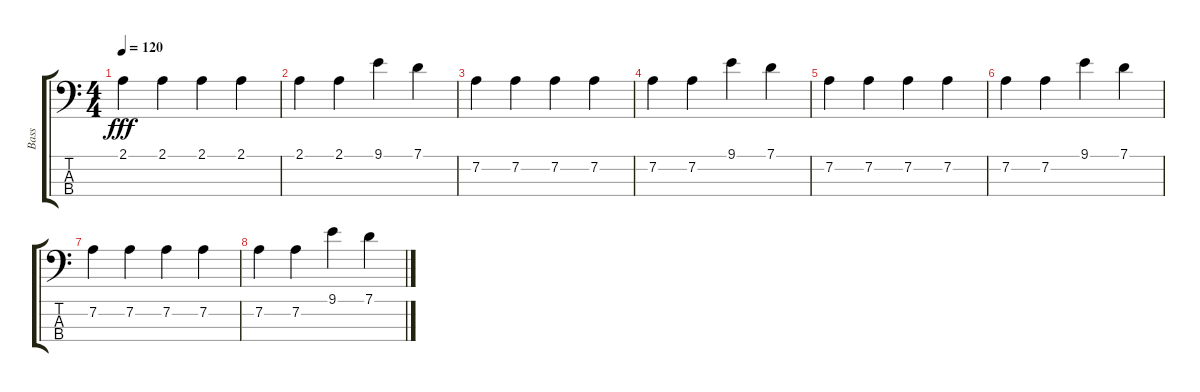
\track ("Bass" "Bass") {instrument electricbassfinger}
\staff {score tabs}
\tuning (G2 D2 A1 E1) {hide}
\ts (4 4)
\tempo 120
\clef f4
\ks c
2.1.4{dy fff} 2.1.4 2.1.4 2.1.4 |
2.1.4 2.1.4 9.1.4 7.1.4 |
7.2.4 7.2.4 7.2.4 7.2.4 |
7.2.4 7.2.4 9.1.4 7.1.4 |
7.2.4 7.2.4 7.2.4 7.2.4 |
7.2.4 7.2.4 9.1.4 7.1.4 |
7.2.4 7.2.4 7.2.4 7.2.4 |
7.2.4 7.2.4 9.1.4 7.1.4
